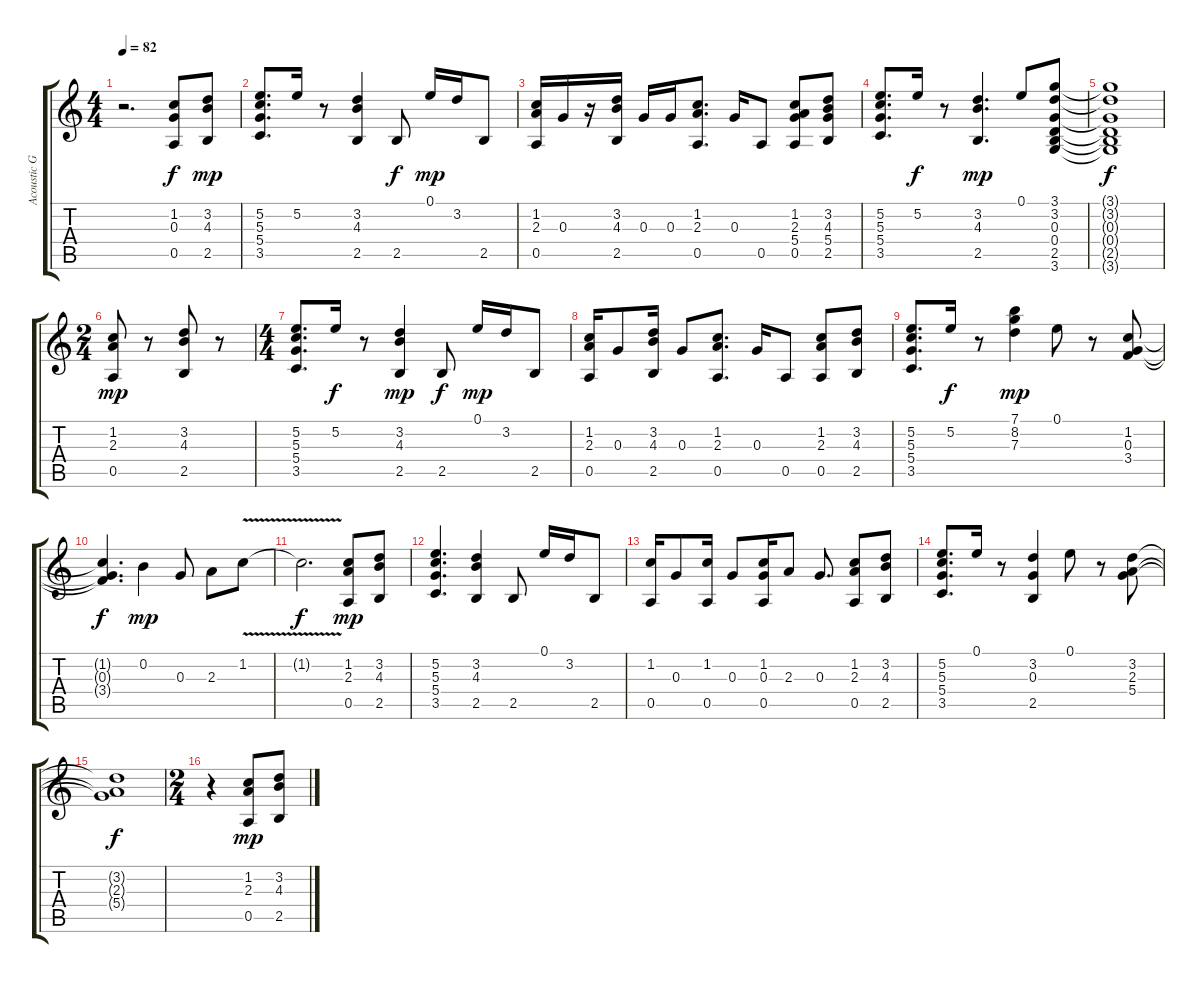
\track ("Acoustic Guitar" "Acoustic G") {instrument acousticguitarsteel}
\staff {score tabs}
\tuning (E4 B3 G3 D3 A2 E2) {hide}
\ts (4 4)
\tempo 82
\clef g2
\ks c
r.2{d dy f instrument acousticguitarsteel} (1.2 0.3 0.5).8 (3.2 4.3 2.5).8{dy mp} |
(5.2 5.3 5.4 3.5).8{d} 5.2.16 r.8 (3.2 4.3 2.5).4 2.5.8{dy f} 0.1.16{dy mp} 3.2.16 2.5.8 |
(1.2 2.3 0.5).16 0.3.16 r.16 (3.2 4.3 2.5).16 0.3.16 0.3.16 (1.2 2.3 0.5).8{d} 0.3.16 0.5.8 (1.2 2.3 5.4 0.5).8 (3.2 4.3 5.4 2.5).8 |
(5.2 5.3 5.4 3.5).8{d} 5.2.16{dy f} r.8 (3.2 4.3 2.5).4{d dy mp} 0.1.8 (3.1 3.2 0.3 0.4 2.5 3.6).8 |
(3.1{t} 3.2{t} 0.3{t} 0.4{t} 2.5{t} 3.6{t}).1{dy f} |
\ts (2 4)
(1.2 2.3 0.5).8{dy mp} r.8 (3.2 4.3 2.5).8 r.8 |
\ts (4 4)
(5.2 5.3 5.4 3.5).8{d} 5.2.16{dy f} r.8 (3.2 4.3 2.5).4{dy mp} 2.5.8{dy f} 0.1.16{dy mp} 3.2.16 2.5.8 |
(1.2 2.3 0.5).16 0.3.8 (3.2 4.3 2.5).16 0.3.8 (1.2 2.3 0.5).8{d} 0.3.16 0.5.8 (1.2 2.3 0.5).8 (3.2 4.3 2.5).8 |
(5.2 5.3 5.4 3.5).8{d} 5.2.16{dy f} r.8 (7.1 8.2 7.3).4{dy mp instrument guitarharmonics} 0.1.8{instrument acousticguitarsteel} r.8 (1.2 0.3 3.4).8 |
(1.2{t} 0.3{t} 3.4{t}).4{d dy f} 0.2.4{dy mp} 0.3.8 2.3.8 1.2{v}.8 |
1.2{t}.2{d dy f} (1.2 2.3 0.5).8{dy mp} (3.2 4.3 2.5).8 |
(5.2 5.3 5.4 3.5).4{d} (3.2 4.3 2.5).4 2.5.8 0.1.16 3.2.16 2.5.8 |
(1.2 0.5).16 0.3.8 (1.2 0.5).16 0.3.8 (1.2 0.3 0.5).16 2.3.8 0.3.8{d} (1.2 2.3 0.5).8 (3.2 4.3 2.5).8 |
(5.2 5.3 5.4 3.5).8{d} 0.1.16 r.8 (3.2 0.3 2.5).4 0.1.8 r.8 (3.2 2.3 5.4).8 |
(3.2{t} 2.3{t} 5.4{t}).1{dy f} |
\ts (2 4)
r.4 (1.2 2.3 0.5).8{dy mp} (3.2 4.3 2.5).8
